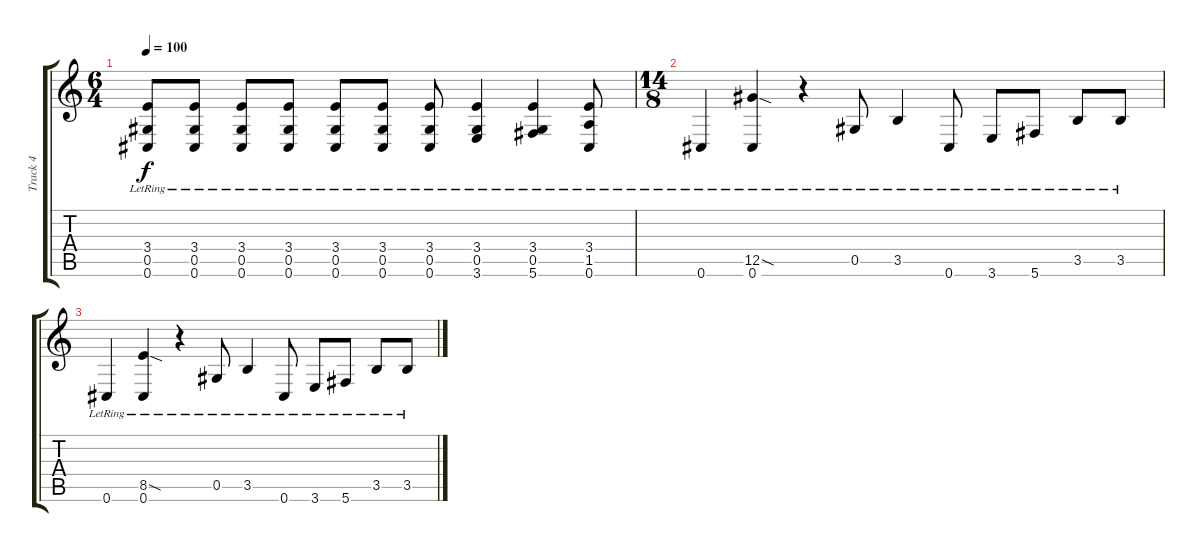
\track ("Track 4" "Track 4") {instrument acousticguitarsteel}
\staff {score tabs}
\tuning (Eb4 Bb3 Gb3 Db3 Ab2 Db2) {hide}
\ts (6 4)
\tempo 100
\clef g2
\ks c
(3.4{lr} 0.5{lr} 0.6{lr}).8{dy f} (3.4{lr} 0.5{lr} 0.6{lr}).8 (3.4{lr} 0.5{lr} 0.6{lr}).8 (3.4{lr} 0.5{lr} 0.6{lr}).8 (3.4{lr} 0.5{lr} 0.6{lr}).8 (3.4{lr} 0.5{lr} 0.6{lr}).8 (3.4{lr} 0.5{lr} 0.6{lr}).8 (3.4{lr} 0.5{lr} 3.6{lr}).4 (3.4{lr} 0.5{lr} 5.6{lr}).4 (3.4{lr} 1.5{lr} 0.6{lr}).8 |
\ts (14 8)
0.6{lr}.4 (12.5{sod} 0.6{lr}).4 r.4 0.5{lr}.8 3.5{lr}.4 0.6{lr}.8 3.6{lr}.8 5.6{lr}.8 3.5{lr}.8 3.5{lr}.8 |
0.6{lr}.4 (8.5{sod} 0.6{lr}).4 r.4 0.5{lr}.8 3.5{lr}.4 0.6{lr}.8 3.6{lr}.8 5.6{lr}.8 3.5{lr}.8 3.5{lr}.8
